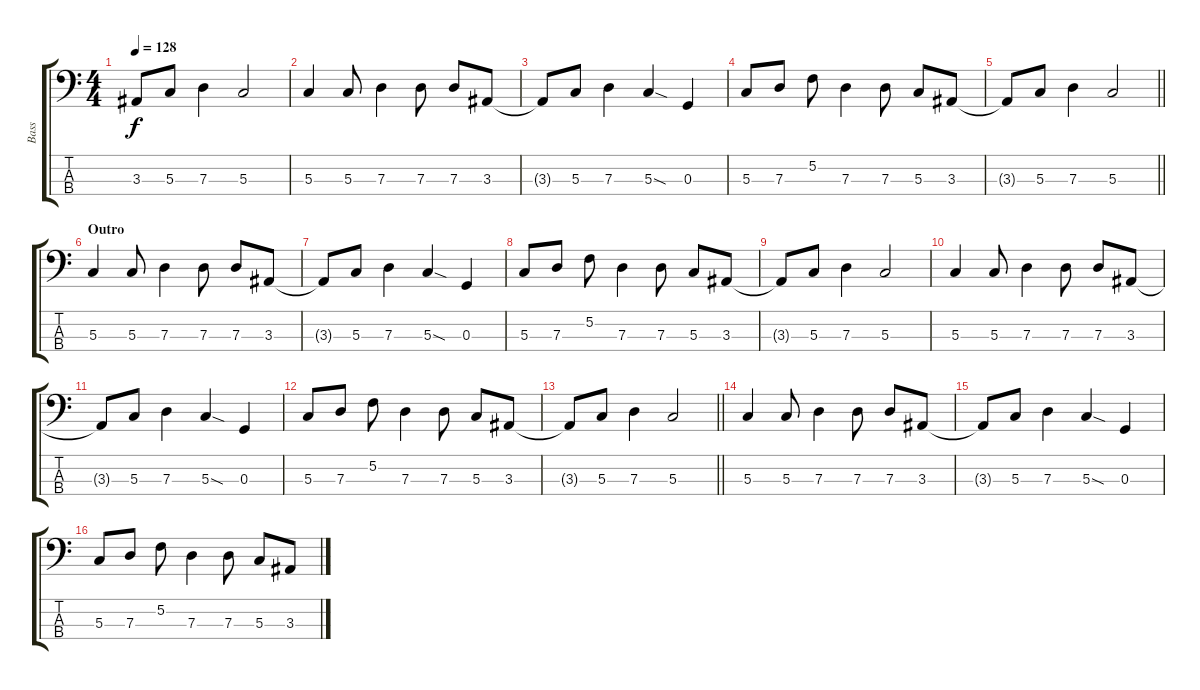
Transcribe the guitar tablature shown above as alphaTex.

\track ("Bass" "Bass") {instrument electricbassfinger}
\staff {score tabs}
\tuning (F2 C2 G1 D1) {hide}
\ts (4 4)
\tempo 128
\clef f4
\ks c
3.3{t}.8{dy f} 5.3.8 7.3.4 5.3.2 |
5.3.4 5.3.8 7.3.4 7.3.8 7.3.8 3.3.8 |
3.3{t}.8 5.3.8 7.3.4 5.3{sod}.4 0.3.4 |
5.3.8 7.3.8 5.2.8 7.3.4 7.3.8 5.3.8 3.3.8 |
\barLineRight lightlight
3.3{t}.8 5.3.8 7.3.4 5.3.2 |
\section ("" "Outro")
5.3.4 5.3.8 7.3.4 7.3.8 7.3.8 3.3.8 |
3.3{t}.8 5.3.8 7.3.4 5.3{sod}.4 0.3.4 |
5.3.8 7.3.8 5.2.8 7.3.4 7.3.8 5.3.8 3.3.8 |
3.3{t}.8 5.3.8 7.3.4 5.3.2 |
5.3.4 5.3.8 7.3.4 7.3.8 7.3.8 3.3.8 |
3.3{t}.8 5.3.8 7.3.4 5.3{sod}.4 0.3.4 |
5.3.8 7.3.8 5.2.8 7.3.4 7.3.8 5.3.8 3.3.8 |
\barLineRight lightlight
3.3{t}.8 5.3.8 7.3.4 5.3.2 |
5.3.4 5.3.8 7.3.4 7.3.8 7.3.8 3.3.8 |
3.3{t}.8 5.3.8 7.3.4 5.3{sod}.4 0.3.4 |
5.3.8 7.3.8 5.2.8 7.3.4 7.3.8 5.3.8 3.3.8
